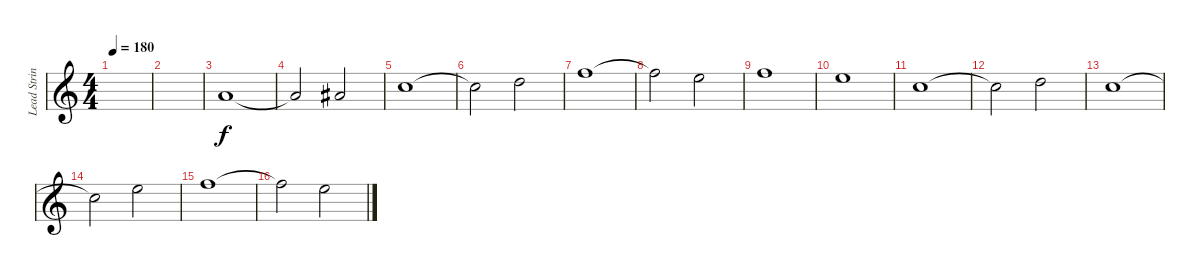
\track ("Lead Strings" "Lead Strin") {instrument stringensemble2}
\staff {score}
\tuning (E4 B3 G3 D3 A2 D2) {hide}
\ts (4 4)
\tempo 180
\clef g2
\ks c
|
|
10.2.1 |
10.2{t}.2 11.2.2 |
13.2.1 |
13.2{t}.2 15.2.2 |
13.1.1 |
13.1{t}.2 12.1.2 |
13.1.1 |
12.1.1 |
13.2.1 |
13.2{t}.2 15.2.2 |
13.2.1 |
13.2{t}.2 12.1.2 |
13.1.1 |
13.1{t}.2 12.1.2
